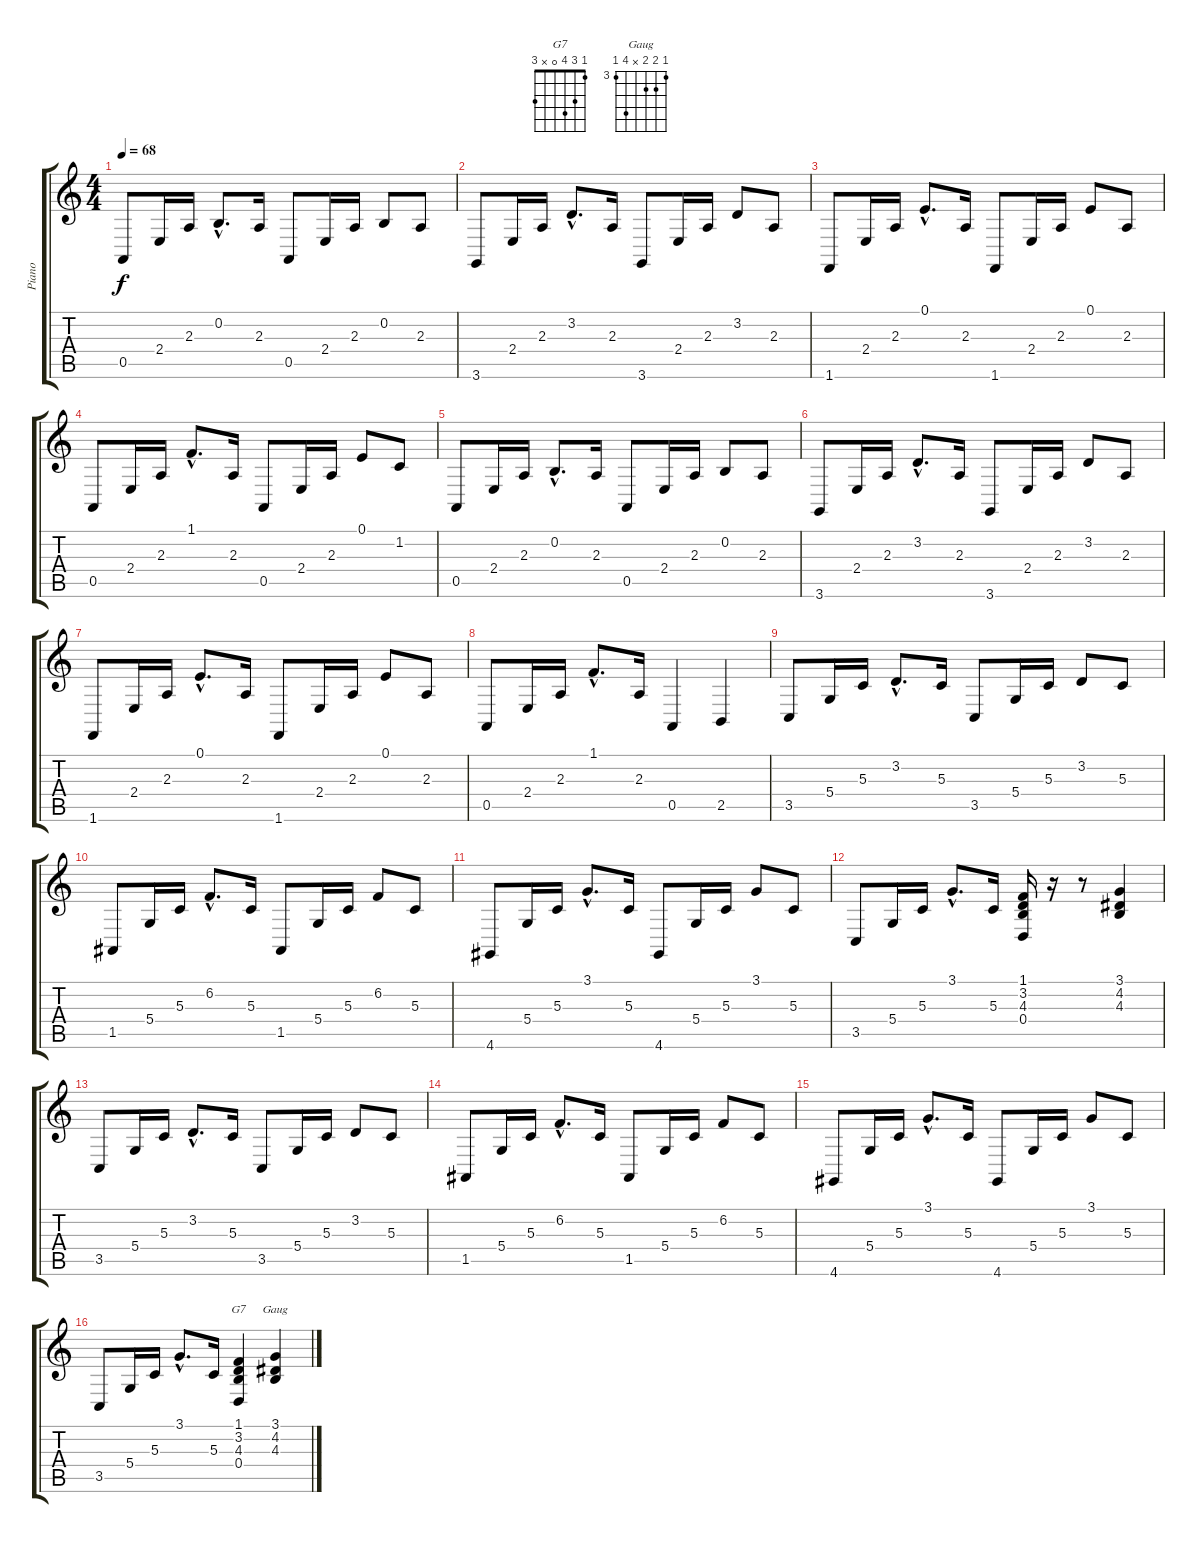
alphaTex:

\track ("Piano" "Piano") {instrument acousticgrandpiano}
\staff {score tabs}
\tuning (E4 B3 G3 D3 A2 E2) {hide}
\chord ("G7" 1 3 4 0 x 3)
\chord ("Gaug" 3 4 4 x 6 3) {firstfret 3}
\ts (4 4)
\tempo 68
\clef g2
\ks c
0.5.8{dy f} 2.4.16 2.3.16 0.2{hac}.8{d} 2.3.16 0.5.8 2.4.16 2.3.16 0.2.8 2.3.8 |
3.6.8 2.4.16 2.3.16 3.2{hac}.8{d} 2.3.16 3.6.8 2.4.16 2.3.16 3.2.8 2.3.8 |
1.6.8 2.4.16 2.3.16 0.1{hac}.8{d} 2.3.16 1.6.8 2.4.16 2.3.16 0.1.8 2.3.8 |
0.5.8 2.4.16 2.3.16 1.1{hac}.8{d} 2.3.16 0.5.8 2.4.16 2.3.16 0.1.8 1.2.8 |
0.5.8 2.4.16 2.3.16 0.2{hac}.8{d} 2.3.16 0.5.8 2.4.16 2.3.16 0.2.8 2.3.8 |
3.6.8 2.4.16 2.3.16 3.2{hac}.8{d} 2.3.16 3.6.8 2.4.16 2.3.16 3.2.8 2.3.8 |
1.6.8 2.4.16 2.3.16 0.1{hac}.8{d} 2.3.16 1.6.8 2.4.16 2.3.16 0.1.8 2.3.8 |
0.5.8 2.4.16 2.3.16 1.1{hac}.8{d} 2.3.16 0.5.4 2.5.4 |
3.5.8 5.4.16 5.3.16 3.2{hac}.8{d} 5.3.16 3.5.8 5.4.16 5.3.16 3.2.8 5.3.8 |
1.5.8 5.4.16 5.3.16 6.2{hac}.8{d} 5.3.16 1.5.8 5.4.16 5.3.16 6.2.8 5.3.8 |
4.6.8 5.4.16 5.3.16 3.1{hac}.8{d} 5.3.16 4.6.8 5.4.16 5.3.16 3.1.8 5.3.8 |
3.5.8 5.4.16 5.3.16 3.1{hac}.8{d} 5.3.16 (1.1 3.2 4.3 0.4).16 r.16 r.8 (3.1 4.2 4.3).4 |
3.5.8 5.4.16 5.3.16 3.2{hac}.8{d} 5.3.16 3.5.8 5.4.16 5.3.16 3.2.8 5.3.8 |
1.5.8 5.4.16 5.3.16 6.2{hac}.8{d} 5.3.16 1.5.8 5.4.16 5.3.16 6.2.8 5.3.8 |
4.6.8 5.4.16 5.3.16 3.1{hac}.8{d} 5.3.16 4.6.8 5.4.16 5.3.16 3.1.8 5.3.8 |
3.5.8 5.4.16 5.3.16 3.1{hac}.8{d} 5.3.16 (1.1 3.2 4.3 0.4).4{ch "G7"} (3.1 4.2 4.3).4{ch "Gaug"}
